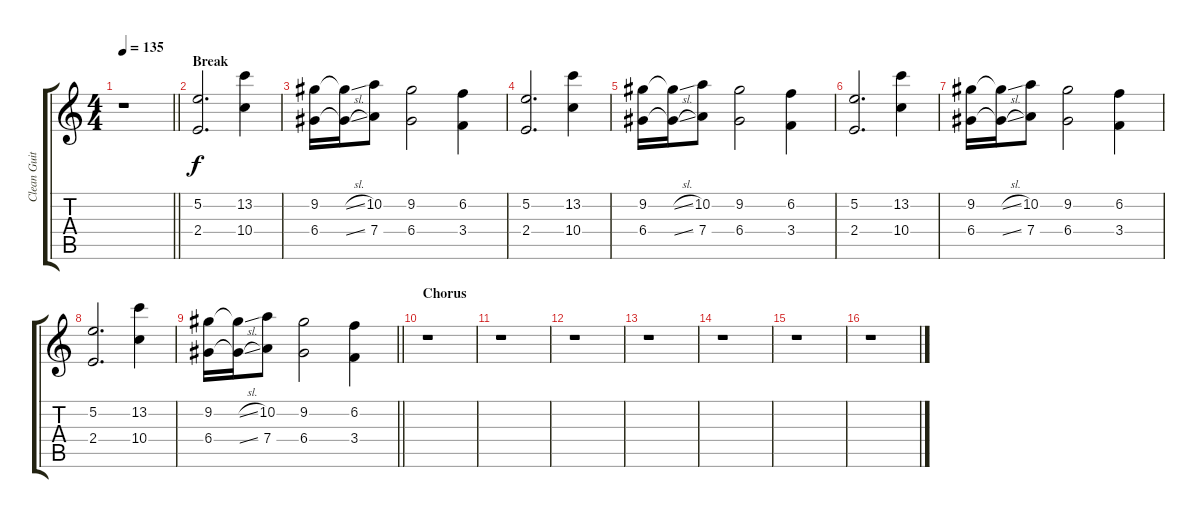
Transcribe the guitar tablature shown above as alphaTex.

\track ("Clean Guitar R" "Clean Guit") {instrument electricguitarclean}
\staff {score tabs}
\tuning (E4 B3 G3 D3 A2 E2) {hide}
\ts (4 4)
\tempo 135
\clef g2
\barLineRight lightlight
\ks c
r.1{dy f instrument distortionguitar} |
\section ("" "Break")
(5.2 2.4).2{d balance 8 instrument electricguitarclean} (13.2 10.4).4 |
(9.2 6.4).16 (9.2{sl t} 6.4{sl t}).16 (10.2 7.4).8 (9.2 6.4).2 (6.2 3.4).4 |
(5.2 2.4).2{d} (13.2 10.4).4 |
(9.2 6.4).16 (9.2{sl t} 6.4{sl t}).16 (10.2 7.4).8 (9.2 6.4).2 (6.2 3.4).4 |
(5.2 2.4).2{d} (13.2 10.4).4 |
(9.2 6.4).16 (9.2{sl t} 6.4{sl t}).16 (10.2 7.4).8 (9.2 6.4).2 (6.2 3.4).4 |
(5.2 2.4).2{d} (13.2 10.4).4 |
\barLineRight lightlight
(9.2 6.4).16 (9.2{sl t} 6.4{sl t}).16 (10.2 7.4).8 (9.2 6.4).2 (6.2 3.4).4 |
\section ("" "Chorus")
r.1 |
r.1 |
r.1 |
r.1 |
r.1 |
r.1 |
r.1
